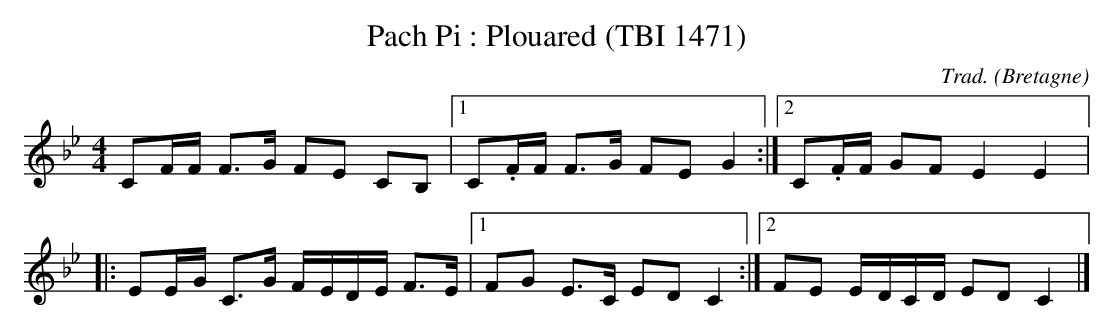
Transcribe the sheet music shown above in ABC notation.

X:1
T:Pach Pi : Plouared (TBI 1471)
C:Trad.
O:Bretagne
M:4/4
L:1/8
K:Bb
CF/F/ F>G FE CB, |1 C.F/F/ F>G FE G2 :|2 C.F/F/ GF E2 E2 |:
EE/-G/ C>G F/-E/D/-E/ F>E |1 FG E>C ED C2 :|2 FE E/-D/C/-D/ ED C2 |]
